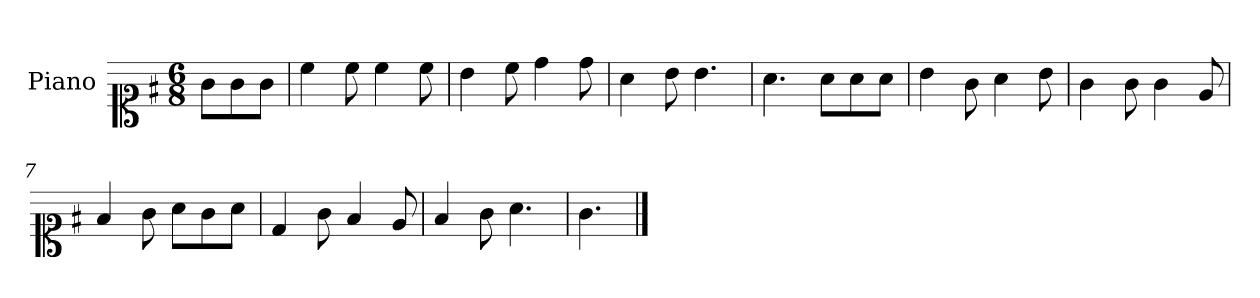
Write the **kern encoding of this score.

**kern
*part1
*staff1
*I"Piano
*I'Pno.
*clefC1
*k[f#]
*M6/8
=
8g\L
8g\
8g\J
=1
4cc\
8cc\
4cc\
8cc\
=2
4b\
8cc\
4dd\
8dd\
=3
4a\
8b\
4.b\
=4
4.a\
8a\L
8a\
8a\J
=5
4b\
8g\
4a\
8b\
=6
4g\
8g\
4g\
8e/
=7
4f#/
8g\
8a\L
8g\
8a\J
=8
4d/
8g\
4f#/
8e/
=9
4f#/
8g\
4.a\
=10
4.g\
==
*-
